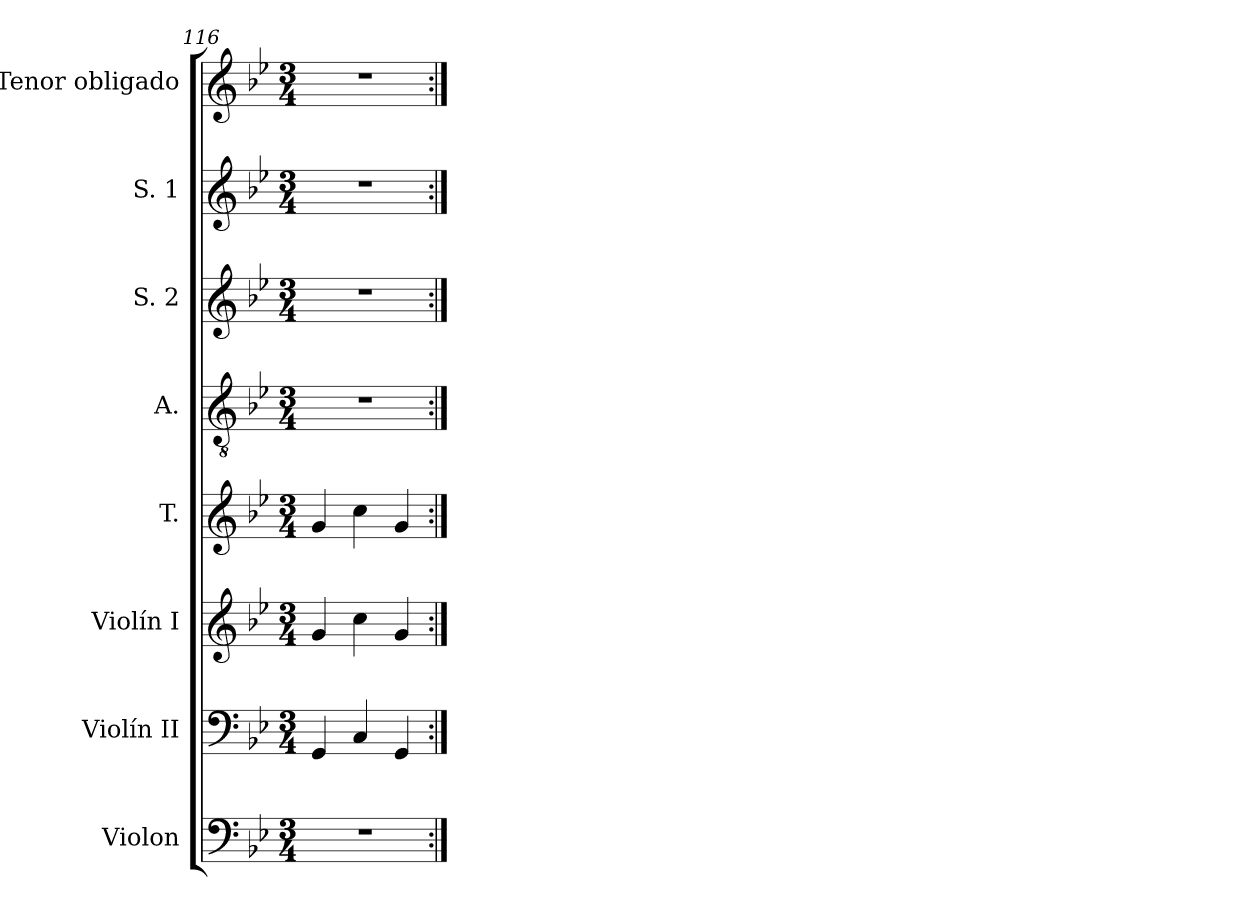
**kern	**kern	**kern	**kern	**kern	**kern	**kern	**kern
*part8	*part7	*part6	*part5	*part4	*part3	*part2	*part1
*staff8	*staff7	*staff6	*staff5	*staff4	*staff3	*staff2	*staff1
*I"Violon	*I"Violín II	*I"Violín I	*I"T.	*I"A.	*I"S. 2	*I"S. 1	*I"Tenor obligado
*I'Violon	*I'Violín II	*I'Violín I	*I'T.	*I'A.	*I'S. 2	*I'S. 1	*I'Tenor obligado
*clefF4	*clefF4	*clefG2	*clefG2	*clefGv2	*clefG2	*clefG2	*clefG2
*k[b-e-]	*k[b-e-]	*k[b-e-]	*k[b-e-]	*k[b-e-]	*k[b-e-]	*k[b-e-]	*k[b-e-]
*B-:	*B-:	*B-:	*B-:	*B-:	*B-:	*B-:	*B-:
*M3/4	*M3/4	*M3/4	*M3/4	*M3/4	*M3/4	*M3/4	*M3/4
=116	=116	=116	=116	=116	=116	=116	=116
2.r	4GG/	4g/	4g/	2.r	2.r	2.r	2.r
.	4C/	4cc\	4cc\	.	.	.	.
.	4GG/	4g/	4g/	.	.	.	.
=:|!	=:|!	=:|!	=:|!	=:|!	=:|!	=:|!	=:|!
*-	*-	*-	*-	*-	*-	*-	*-
